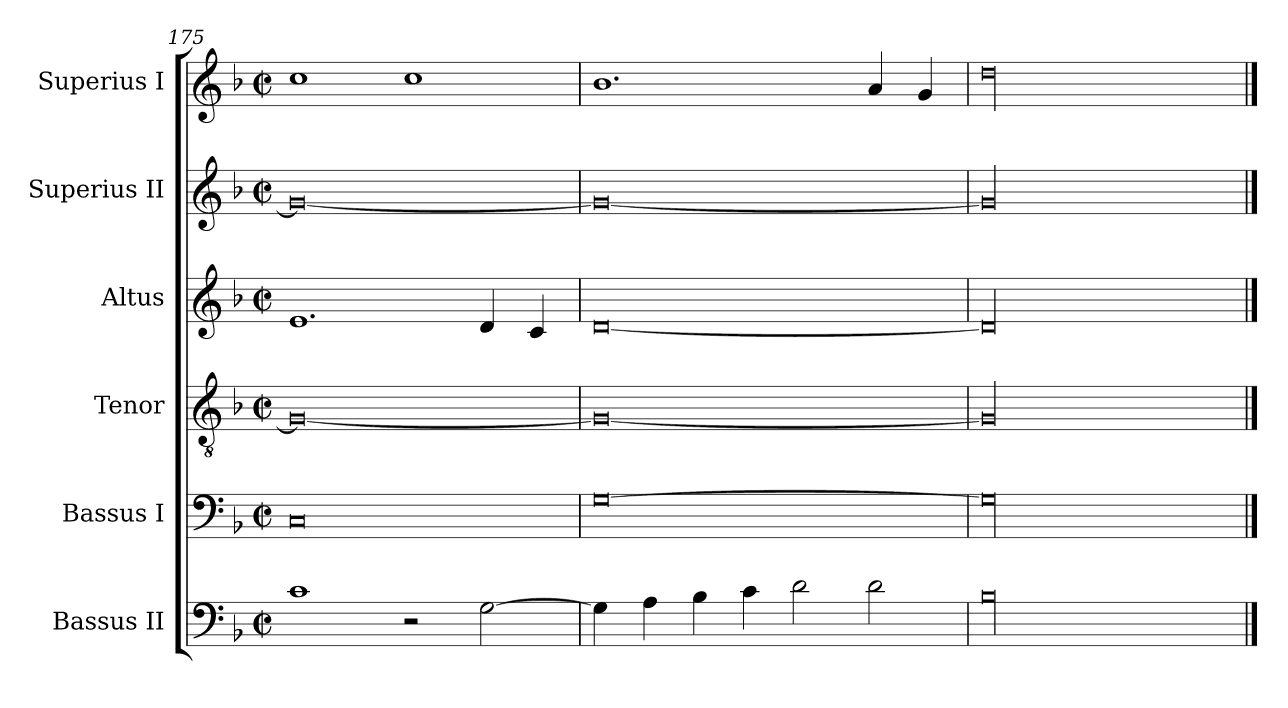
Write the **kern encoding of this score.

**kern	**kern	**kern	**kern	**kern	**kern
*part6	*part5	*part4	*part3	*part2	*part1
*staff6	*staff5	*staff4	*staff3	*staff2	*staff1
*I"Bassus II	*I"Bassus I	*I"Tenor	*I"Altus	*I"Superius II	*I"Superius I
*I'B.s.	*	*I'T.	*	*I'S.s	*I'S.p.
*clefF4	*clefF4	*clefGv2	*clefG2	*clefG2	*clefG2
*	*	*ITrd7c12	*	*	*
*k[b-]	*k[b-]	*k[b-]	*k[b-]	*k[b-]	*k[b-]
*F:	*F:	*F:	*F:	*F:	*F:
*M2/2	*M2/2	*M2/2	*M2/2	*M2/2	*M2/2
*met(c|)	*met(c|)	*met(c|)	*met(c|)	*met(c|)	*met(c|)
=175	=175	=175	=175	=175	=175
1ci	0Ci	0GGi_<	1.ei	0gi_<	1cci
2r	.	.	.	.	1cci
[>2Gi\	.	.	4di/	.	.
.	.	.	4ci/	.	.
=176	=176	=176	=176	=176	=176
4Gi\]	[>0Gi	0GGi_<	[<0di	0gi_<	1.b-i
4Ai\	.	.	.	.	.
4B-i\	.	.	.	.	.
4ci\	.	.	.	.	.
2di\	.	.	.	.	.
2di\	.	.	.	.	4ai/
.	.	.	.	.	4gi/
=177	=177	=177	=177	=177	=177
00B-i	00Gi]	00GGi]	00di]	00gi]	00ddi
==	==	==	==	==	==
*-	*-	*-	*-	*-	*-
